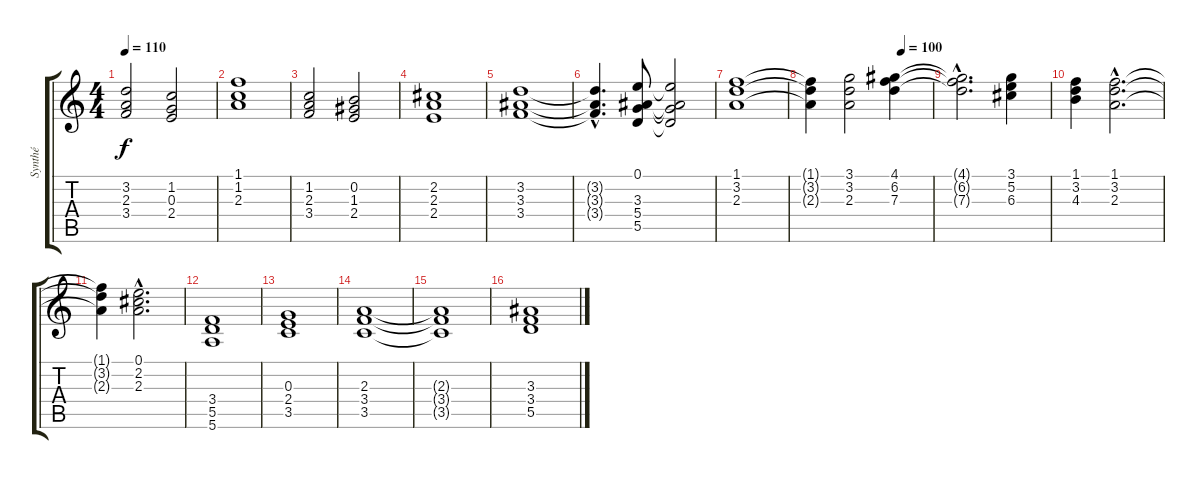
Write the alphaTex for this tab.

\track ("Synthé" "Synthé") {instrument synthstrings2}
\staff {score tabs}
\tuning (E5 B4 G4 D4 A3 E3) {hide}
\ts (4 4)
\tempo 110
\clef g2
\ks c
(3.2 2.3 3.4).2{dy f} (1.2 0.3 2.4).2 |
(1.1 1.2 2.3).1 |
(1.2 2.3 3.4).2 (0.2 1.3 2.4).2 |
(2.2 2.3 2.4).1 |
(3.2 3.3 3.4).1 |
(3.2{hac t} 3.3{hac t} 3.4{hac t}).4{d} (0.1 3.3 5.4 5.5).8 (0.1{t} 3.3{t} 5.4{t} 5.5{t}).2 |
(1.1 3.2 2.3).1 |
\tempo (100 0.75)
(1.1{t} 3.2{t} 2.3{t}).4 (3.1 3.2 2.3).2 (4.1 6.2 7.3).4 |
(4.1{hac t} 6.2{hac t} 7.3{hac t}).2{d} (3.1 5.2 6.3).4 |
(1.1 3.2 4.3).4 (1.1{hac} 3.2{hac} 2.3{hac}).2{d} |
(1.1{t} 3.2{t} 2.3{t}).4 (0.1{hac} 2.2{hac} 2.3{hac}).2{d} |
(3.4 5.5 5.6).1 |
(0.3 2.4 3.5).1 |
(2.3 3.4 3.5).1 |
(2.3{t} 3.4{t} 3.5{t}).1 |
(3.3 3.4 5.5).1
